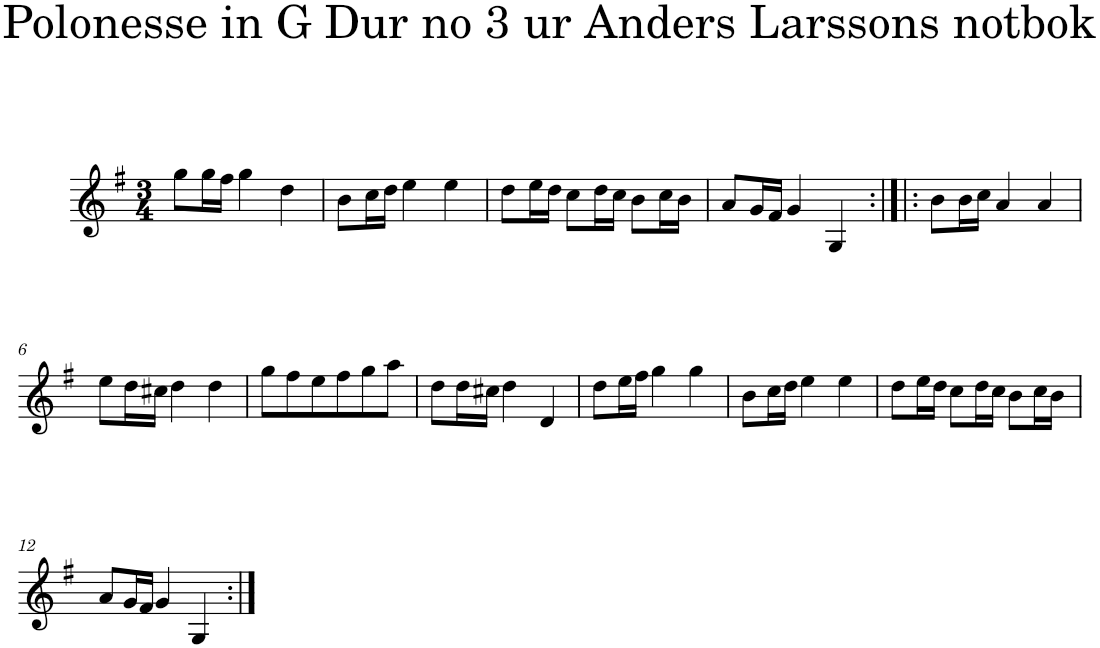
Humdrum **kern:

**kern
*part1
*staff1
*I"Piano
*I'Pno
*clefG2
*k[f#]
*G:
*M3/4
=1
8gg\L
16gg\L
16ff#\JJ
4gg\
4dd\
=2
8b\L
16cc\L
16dd\JJ
4ee\
4ee\
=3
8dd\L
16ee\L
16dd\JJ
8cc\L
16dd\L
16cc\JJ
8b\L
16cc\L
16b\JJ
=4
8a/L
16g/L
16f#/JJ
4g/
4G/
=5:|!|:
8b\L
16b\L
16cc\JJ
4a/
4a/
!!LO:LB:g=z
=6
8ee\L
16dd\L
16cc#X\JJ
4dd\
4dd\
=7
8gg\L
8ff#\
8ee\
8ff#\
8gg\
8aa\J
=8
8dd\L
16dd\L
16cc#X\JJ
4dd\
4d/
=9
8dd\L
16ee\L
16ff#\JJ
4gg\
4gg\
=10
8b\L
16cc\L
16dd\JJ
4ee\
4ee\
=11
8dd\L
16ee\L
16dd\JJ
8cc\L
16dd\L
16cc\JJ
8b\L
16cc\L
16b\JJ
!!LO:LB:g=z
=12
8a/L
16g/L
16f#/JJ
4g/
4G/
=:|!
*-
